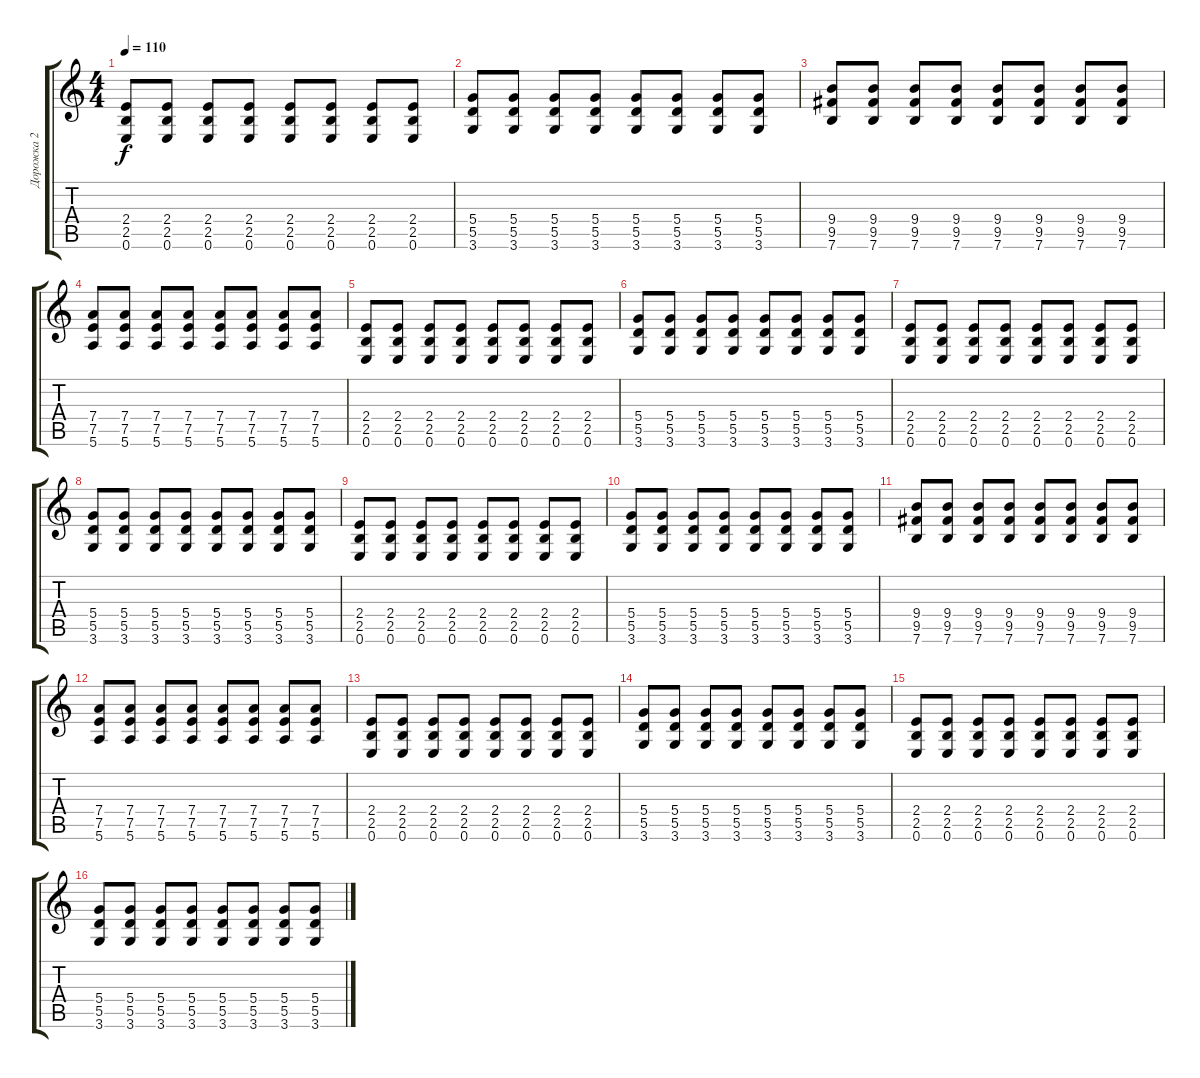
\track ("Дорожка 2" "Дорожка 2") {instrument distortionguitar}
\staff {score tabs}
\tuning (E4 B3 G3 D3 A2 E2) {hide}
\ts (4 4)
\tempo 110
\clef g2
\ks c
(2.4 2.5 0.6).8{dy f} (2.4 2.5 0.6).8 (2.4 2.5 0.6).8 (2.4 2.5 0.6).8 (2.4 2.5 0.6).8 (2.4 2.5 0.6).8 (2.4 2.5 0.6).8 (2.4 2.5 0.6).8 |
(5.4 5.5 3.6).8 (5.4 5.5 3.6).8 (5.4 5.5 3.6).8 (5.4 5.5 3.6).8 (5.4 5.5 3.6).8 (5.4 5.5 3.6).8 (5.4 5.5 3.6).8 (5.4 5.5 3.6).8 |
(9.4 9.5 7.6).8 (9.4 9.5 7.6).8 (9.4 9.5 7.6).8 (9.4 9.5 7.6).8 (9.4 9.5 7.6).8 (9.4 9.5 7.6).8 (9.4 9.5 7.6).8 (9.4 9.5 7.6).8 |
(7.4 7.5 5.6).8 (7.4 7.5 5.6).8 (7.4 7.5 5.6).8 (7.4 7.5 5.6).8 (7.4 7.5 5.6).8 (7.4 7.5 5.6).8 (7.4 7.5 5.6).8 (7.4 7.5 5.6).8 |
(2.4 2.5 0.6).8 (2.4 2.5 0.6).8 (2.4 2.5 0.6).8 (2.4 2.5 0.6).8 (2.4 2.5 0.6).8 (2.4 2.5 0.6).8 (2.4 2.5 0.6).8 (2.4 2.5 0.6).8 |
(5.4 5.5 3.6).8 (5.4 5.5 3.6).8 (5.4 5.5 3.6).8 (5.4 5.5 3.6).8 (5.4 5.5 3.6).8 (5.4 5.5 3.6).8 (5.4 5.5 3.6).8 (5.4 5.5 3.6).8 |
(2.4 2.5 0.6).8 (2.4 2.5 0.6).8 (2.4 2.5 0.6).8 (2.4 2.5 0.6).8 (2.4 2.5 0.6).8 (2.4 2.5 0.6).8 (2.4 2.5 0.6).8 (2.4 2.5 0.6).8 |
(5.4 5.5 3.6).8 (5.4 5.5 3.6).8 (5.4 5.5 3.6).8 (5.4 5.5 3.6).8 (5.4 5.5 3.6).8 (5.4 5.5 3.6).8 (5.4 5.5 3.6).8 (5.4 5.5 3.6).8 |
(2.4 2.5 0.6).8 (2.4 2.5 0.6).8 (2.4 2.5 0.6).8 (2.4 2.5 0.6).8 (2.4 2.5 0.6).8 (2.4 2.5 0.6).8 (2.4 2.5 0.6).8 (2.4 2.5 0.6).8 |
(5.4 5.5 3.6).8 (5.4 5.5 3.6).8 (5.4 5.5 3.6).8 (5.4 5.5 3.6).8 (5.4 5.5 3.6).8 (5.4 5.5 3.6).8 (5.4 5.5 3.6).8 (5.4 5.5 3.6).8 |
(9.4 9.5 7.6).8 (9.4 9.5 7.6).8 (9.4 9.5 7.6).8 (9.4 9.5 7.6).8 (9.4 9.5 7.6).8 (9.4 9.5 7.6).8 (9.4 9.5 7.6).8 (9.4 9.5 7.6).8 |
(7.4 7.5 5.6).8 (7.4 7.5 5.6).8 (7.4 7.5 5.6).8 (7.4 7.5 5.6).8 (7.4 7.5 5.6).8 (7.4 7.5 5.6).8 (7.4 7.5 5.6).8 (7.4 7.5 5.6).8 |
(2.4 2.5 0.6).8 (2.4 2.5 0.6).8 (2.4 2.5 0.6).8 (2.4 2.5 0.6).8 (2.4 2.5 0.6).8 (2.4 2.5 0.6).8 (2.4 2.5 0.6).8 (2.4 2.5 0.6).8 |
(5.4 5.5 3.6).8 (5.4 5.5 3.6).8 (5.4 5.5 3.6).8 (5.4 5.5 3.6).8 (5.4 5.5 3.6).8 (5.4 5.5 3.6).8 (5.4 5.5 3.6).8 (5.4 5.5 3.6).8 |
(2.4 2.5 0.6).8 (2.4 2.5 0.6).8 (2.4 2.5 0.6).8 (2.4 2.5 0.6).8 (2.4 2.5 0.6).8 (2.4 2.5 0.6).8 (2.4 2.5 0.6).8 (2.4 2.5 0.6).8 |
(5.4 5.5 3.6).8 (5.4 5.5 3.6).8 (5.4 5.5 3.6).8 (5.4 5.5 3.6).8 (5.4 5.5 3.6).8 (5.4 5.5 3.6).8 (5.4 5.5 3.6).8 (5.4 5.5 3.6).8
